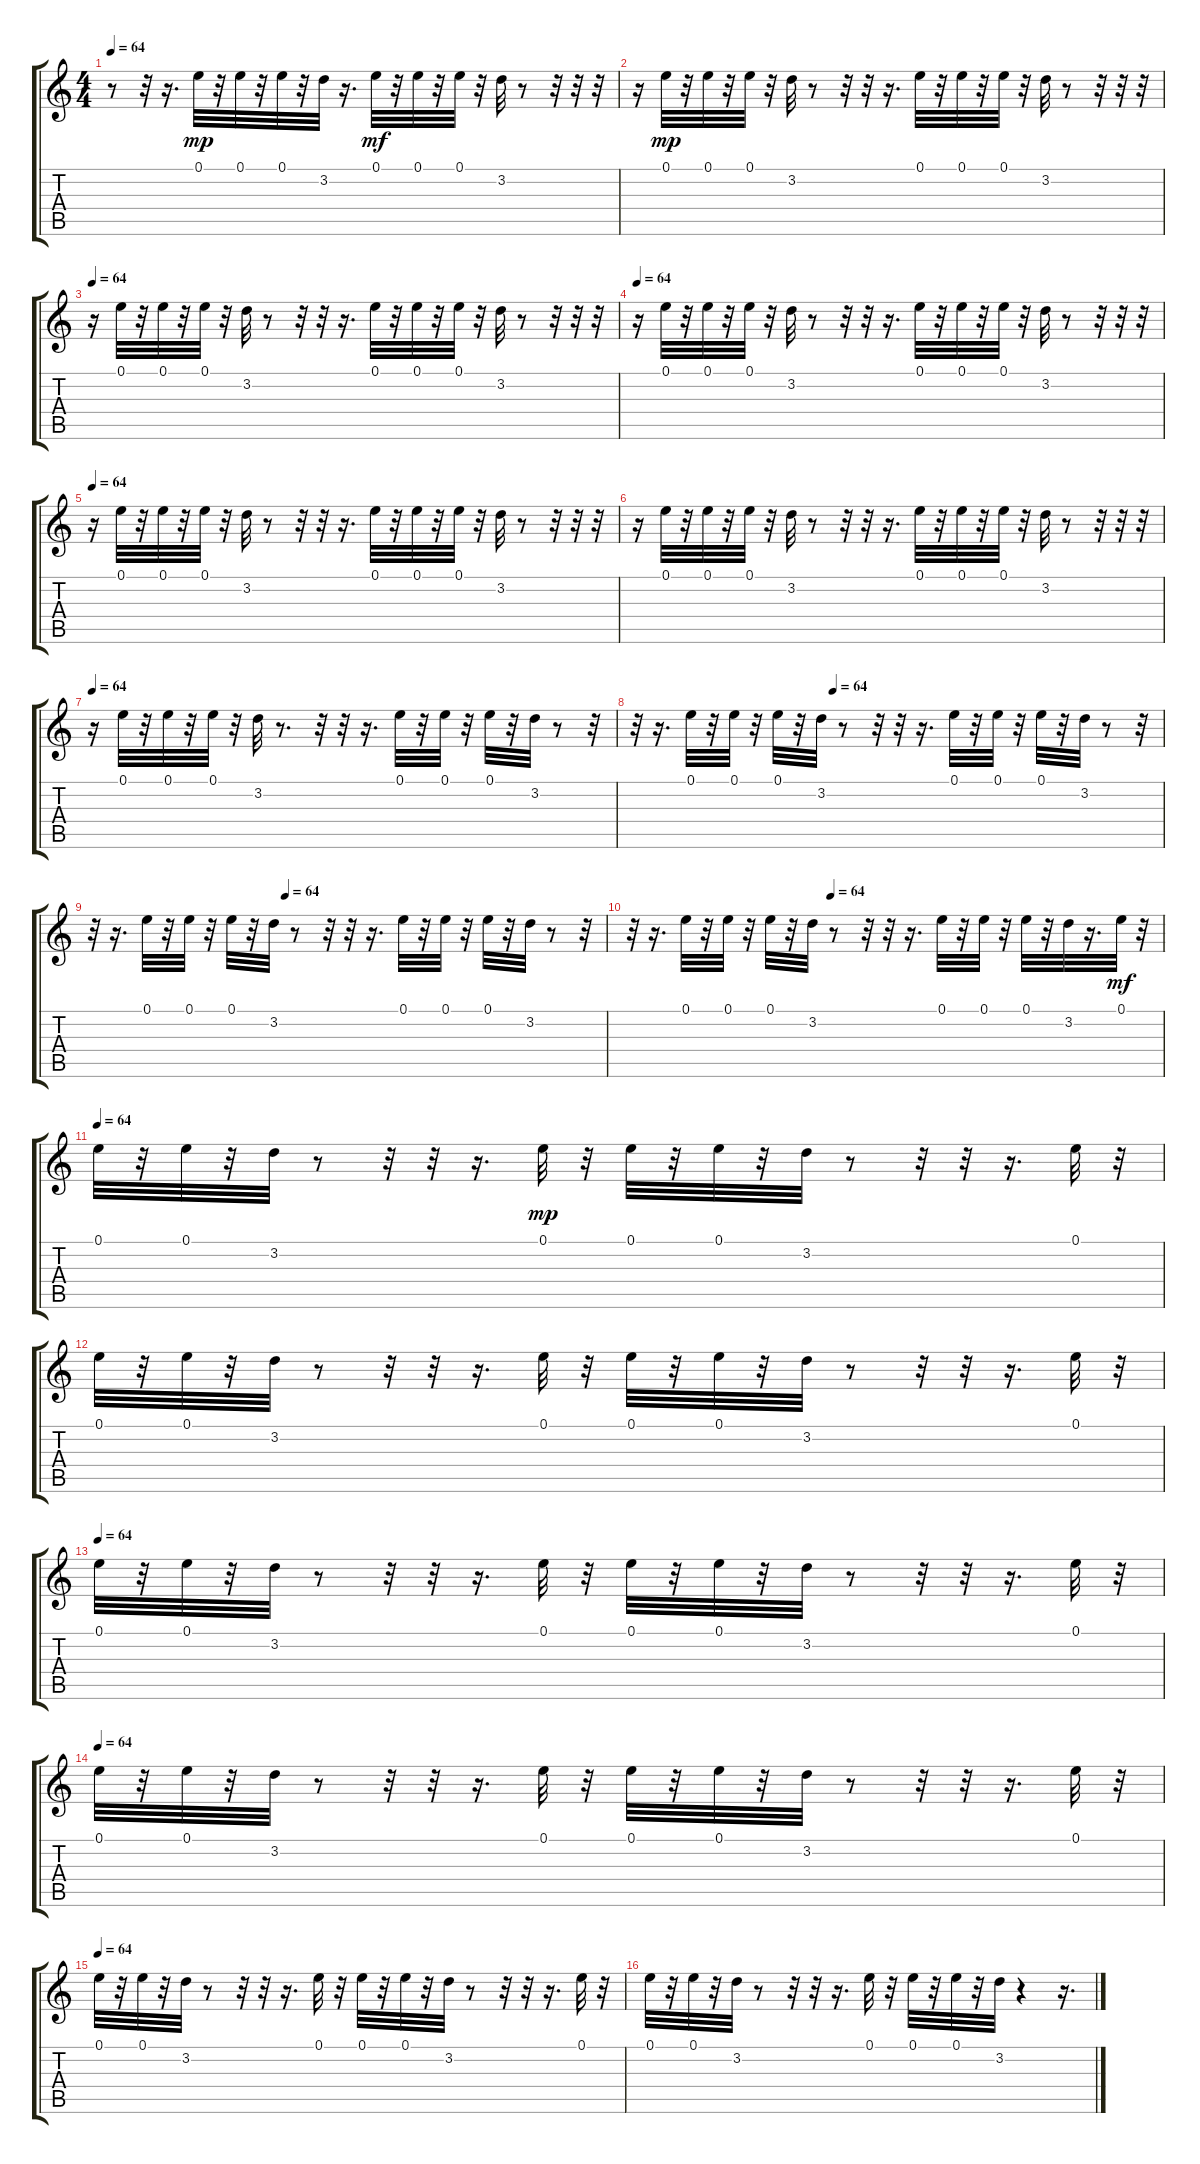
\track "" {instrument acousticguitarnylon}
\staff {score tabs}
\tuning (E4 B3 G3 D3 A2 E2) {hide}
\ts (4 4)
\tempo 64
\clef g2
\ks c
r.8{dy mp} r.32 r.16{d} 0.1.32 r.32 0.1.32 r.32 0.1.32 r.32 3.2.32 r.16{d} 0.1.32{dy mf} r.32 0.1.32 r.32 0.1.32 r.32 3.2.32 r.8 r.32 r.32 r.32 |
r.16 0.1.32{dy mp} r.32 0.1.32 r.32 0.1.32 r.32 3.2.32 r.8 r.32 r.32 r.16{d} 0.1.32 r.32 0.1.32 r.32 0.1.32 r.32 3.2.32 r.8 r.32 r.32 r.32 |
\tempo 64
r.16 0.1.32 r.32 0.1.32 r.32 0.1.32 r.32 3.2.32 r.8 r.32 r.32 r.16{d} 0.1.32 r.32 0.1.32 r.32 0.1.32 r.32 3.2.32 r.8 r.32 r.32 r.32 |
\tempo 64
r.16 0.1.32 r.32 0.1.32 r.32 0.1.32 r.32 3.2.32 r.8 r.32 r.32 r.16{d} 0.1.32 r.32 0.1.32 r.32 0.1.32 r.32 3.2.32 r.8 r.32 r.32 r.32 |
\tempo 64
r.16 0.1.32 r.32 0.1.32 r.32 0.1.32 r.32 3.2.32 r.8 r.32 r.32 r.16{d} 0.1.32 r.32 0.1.32 r.32 0.1.32 r.32 3.2.32 r.8 r.32 r.32 r.32 |
r.16 0.1.32 r.32 0.1.32 r.32 0.1.32 r.32 3.2.32 r.8 r.32 r.32 r.16{d} 0.1.32 r.32 0.1.32 r.32 0.1.32 r.32 3.2.32 r.8 r.32 r.32 r.32 |
\tempo 64
r.16 0.1.32 r.32 0.1.32 r.32 0.1.32 r.32 3.2.32 r.8{d} r.32 r.32 r.16{d} 0.1.32 r.32 0.1.32 r.32 0.1.32 r.32 3.2.32 r.8 r.32 |
\tempo (64 0.375)
r.32 r.16{d} 0.1.32 r.32 0.1.32 r.32 0.1.32 r.32 3.2.32 r.8 r.32 r.32 r.16{d} 0.1.32 r.32 0.1.32 r.32 0.1.32 r.32 3.2.32 r.8 r.32 |
\tempo (64 0.375)
r.32 r.16{d} 0.1.32 r.32 0.1.32 r.32 0.1.32 r.32 3.2.32 r.8 r.32 r.32 r.16{d} 0.1.32 r.32 0.1.32 r.32 0.1.32 r.32 3.2.32 r.8 r.32 |
\tempo (64 0.375)
r.32 r.16{d} 0.1.32 r.32 0.1.32 r.32 0.1.32 r.32 3.2.32 r.8 r.32 r.32 r.16{d} 0.1.32 r.32 0.1.32 r.32 0.1.32 r.32 3.2.32 r.16{d} 0.1.32{dy mf} r.32 |
\tempo 64
0.1.32 r.32 0.1.32 r.32 3.2.32 r.8 r.32 r.32 r.16{d} 0.1.32{dy mp} r.32 0.1.32 r.32 0.1.32 r.32 3.2.32 r.8 r.32 r.32 r.16{d} 0.1.32 r.32 |
0.1.32 r.32 0.1.32 r.32 3.2.32 r.8 r.32 r.32 r.16{d} 0.1.32 r.32 0.1.32 r.32 0.1.32 r.32 3.2.32 r.8 r.32 r.32 r.16{d} 0.1.32 r.32 |
\tempo 64
0.1.32 r.32 0.1.32 r.32 3.2.32 r.8 r.32 r.32 r.16{d} 0.1.32 r.32 0.1.32 r.32 0.1.32 r.32 3.2.32 r.8 r.32 r.32 r.16{d} 0.1.32 r.32 |
\tempo 64
0.1.32 r.32 0.1.32 r.32 3.2.32 r.8 r.32 r.32 r.16{d} 0.1.32 r.32 0.1.32 r.32 0.1.32 r.32 3.2.32 r.8 r.32 r.32 r.16{d} 0.1.32 r.32 |
\tempo 64
0.1.32 r.32 0.1.32 r.32 3.2.32 r.8 r.32 r.32 r.16{d} 0.1.32 r.32 0.1.32 r.32 0.1.32 r.32 3.2.32 r.8 r.32 r.32 r.16{d} 0.1.32 r.32 |
0.1.32 r.32 0.1.32 r.32 3.2.32 r.8 r.32 r.32 r.16{d} 0.1.32 r.32 0.1.32 r.32 0.1.32 r.32 3.2.32 r.4 r.16{d}
